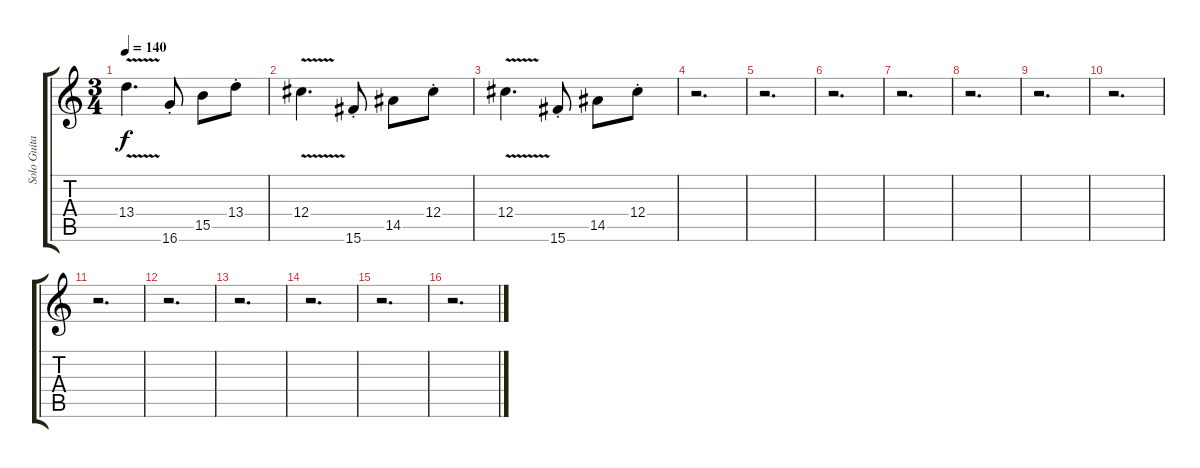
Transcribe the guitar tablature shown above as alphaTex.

\track ("Solo Guitar 2" "Solo Guita") {instrument overdrivenguitar}
\staff {score tabs}
\tuning (Eb4 Bb3 Gb3 Db3 Ab2 Eb2) {hide}
\ts (3 4)
\tempo 140
\clef g2
\ks c
13.4{v}.4{d dy f} 16.6{st}.8 15.5.8 13.4{st}.8 |
12.4{v}.4{d} 15.6{st}.8 14.5.8 12.4{st}.8 |
12.4{v}.4{d} 15.6{st}.8 14.5.8 12.4{st}.8 |
r.2{d} |
r.2{d} |
r.2{d} |
r.2{d} |
r.2{d} |
r.2{d} |
r.2{d} |
r.2{d} |
r.2{d} |
r.2{d} |
r.2{d} |
r.2{d} |
r.2{d}
